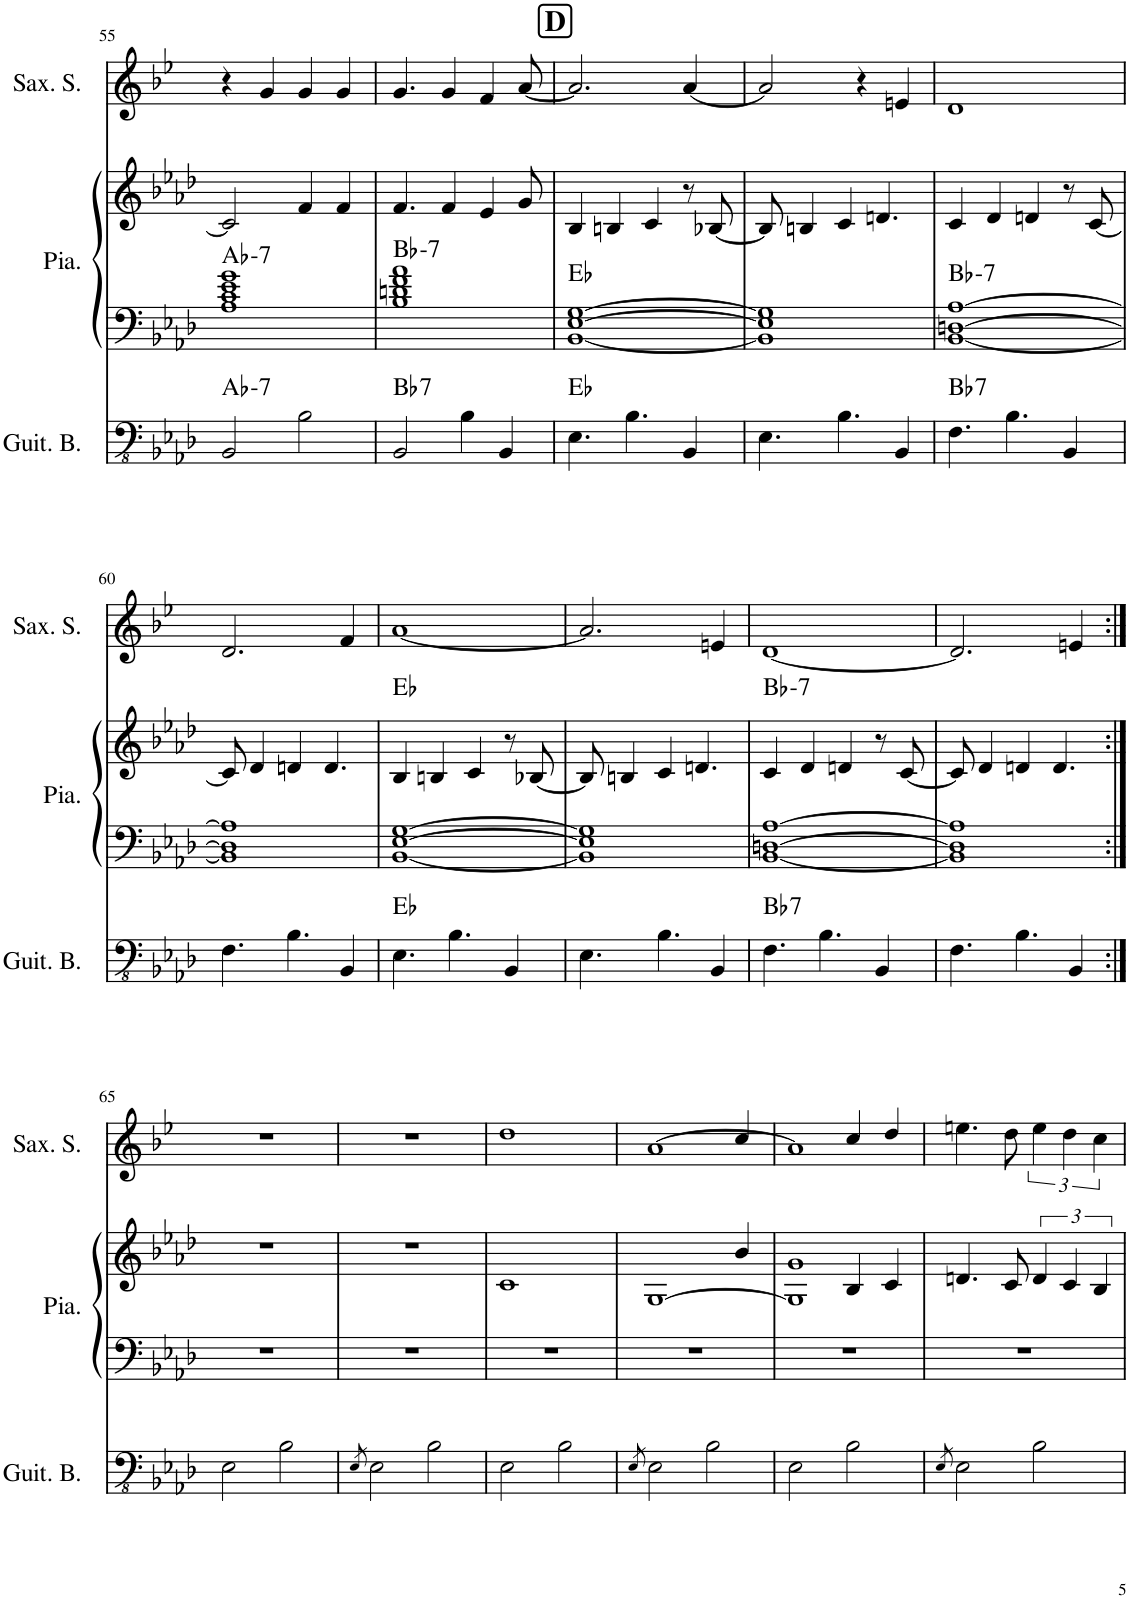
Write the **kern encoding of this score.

**kern	**harte	**kern	**kern	**harte	**kern
*part3	*part3	*part2	*part2	*part2	*part1
*staff4	*	*staff3	*staff2	*	*staff1
*I"Guitare basse	*	*I"Piano	*	*	*I"Saxophone soprano
*I'Guit. B.	*	*I'Pia.	*	*	*I'Sax. S.
!!LO:PB:g=z
*clefFv4	*	*clefF4	*clefG2	*	*clefG2
*	*	*	*	*	*Trd1c2
*k[b-e-a-d-]	*	*k[b-e-a-d-]	*k[b-e-a-d-]	*	*k[b-e-]
*M4/4	*	*M4/4	*M4/4	*	*M4/4
=55	=55	=55	=55	=55	=55
!	!LO:H:kt=7	!	!	!LO:H:kt=7	!
2BBB-/	Ab:min7	1A- 1c 1e- 1g	2c/]	Ab:min7	4r
.	.	.	.	.	4g/
2BB-\	.	.	4f/	.	4g/
.	.	.	4f/	.	4g/
=56	=56	=56	=56	=56	=56
!	!LO:H:kt=7	!	!	!LO:H:kt=7	!
2BBB-/	Bb:7	1B- 1dn 1f 1a-	4.f/	Bb:min7	4.g/
.	.	.	4f/	.	4g/
4BB-\	.	.	.	.	.
.	.	.	4e-/	.	4f/
4BBB-/	.	.	.	.	.
.	.	.	8g/	.	[8a/
!!LO:REH:place=s1:a:B:cj:fs=14:t=D
=57	=57	=57	=57	=57	=57
4.EE-\	Eb:maj	[1BB- [1E- [1G	4B-/	Eb:maj	2.a/]
.	.	.	4Bn/	.	.
4.BB-\	.	.	.	.	.
.	.	.	4c/	.	.
4BBB-/	.	.	8r	.	[4a/
.	.	.	[8B-X/	.	.
=58	=58	=58	=58	=58	=58
4.EE-\	.	1BB-] 1E-] 1G]	8B-/]	.	2a/]
.	.	.	4Bn/	.	.
4.BB-\	.	.	4c/	.	.
.	.	.	.	.	4r
.	.	.	4.dn/	.	.
4BBB-/	.	.	.	.	4en/
=59	=59	=59	=59	=59	=59
!	!LO:H:kt=7	!	!	!LO:H:kt=7	!
4.FF\	Bb:7	[1BB- [1Dn [1A-	4c/	Bb:min7	1d
.	.	.	4d-/	.	.
4.BB-\	.	.	.	.	.
.	.	.	4dn/	.	.
4BBB-/	.	.	8r	.	.
.	.	.	[8c/	.	.
!!LO:LB:g=z
=60	=60	=60	=60	=60	=60
4.FF\	.	1BB-] 1D] 1A-]	8c/]	.	2.d/
.	.	.	4d-/	.	.
4.BB-\	.	.	4dn/	.	.
.	.	.	4.d/	.	.
4BBB-/	.	.	.	.	4f/
=61	=61	=61	=61	=61	=61
4.EE-\	Eb:maj	[1BB- [1E- [1G	4B-/	Eb:maj	[1a
.	.	.	4Bn/	.	.
4.BB-\	.	.	.	.	.
.	.	.	4c/	.	.
4BBB-/	.	.	8r	.	.
.	.	.	[8B-X/	.	.
=62	=62	=62	=62	=62	=62
4.EE-\	.	1BB-] 1E-] 1G]	8B-/]	.	2.a/]
.	.	.	4Bn/	.	.
4.BB-\	.	.	4c/	.	.
.	.	.	4.dn/	.	.
4BBB-/	.	.	.	.	4en/
=63	=63	=63	=63	=63	=63
!	!LO:H:kt=7	!	!	!LO:H:kt=7	!
4.FF\	Bb:7	[1BB- [1Dn [1A-	4c/	Bb:min7	[1d
.	.	.	4d-/	.	.
4.BB-\	.	.	.	.	.
.	.	.	4dn/	.	.
4BBB-/	.	.	8r	.	.
.	.	.	[8c/	.	.
=64	=64	=64	=64	=64	=64
4.FF\	.	1BB-] 1D] 1A-]	8c/]	.	2.d/]
.	.	.	4d-/	.	.
4.BB-\	.	.	4dn/	.	.
.	.	.	4.d/	.	.
4BBB-/	.	.	.	.	4en/
!!LO:LB:g=z
=65:|!	=65:|!	=65:|!	=65:|!	=65:|!	=65:|!
2EE-\	.	1r	1r	.	1r
2BB-\	.	.	.	.	.
=66	=66	=66	=66	=66	=66
8qEE-/	.	.	.	.	.
2EE-\	.	1r	1r	.	1r
2BB-\	.	.	.	.	.
=67	=67	=67	=67	=67	=67
2EE-\	.	1r	1c	.	1dd
2BB-\	.	.	.	.	.
=68	=68	=68	=68	=68	=68
8qEE-/	.	.	.	.	.
*	*	*	*^	*	*^
2EE-\	.	1r	[1G	2.ryy	.	[1a	2.ryy
2BB-\	.	.	.	.	.	.	.
.	.	.	.	4b-/	.	.	4cc/
=69	=69	=69	=69	=69	=69	=69	=69
2EE-\	.	1r	1G] 1g	2ryy	.	1a]	2ryy
2BB-\	.	.	.	4B-/	.	.	4cc/
.	.	.	.	4c/	.	.	4dd/
*	*	*	*v	*v	*	*	*
*	*	*	*	*	*v	*v
=70	=70	=70	=70	=70	=70
8qEE-/	.	.	.	.	.
2EE-\	.	1r	4.dn/	.	4.een\
.	.	.	8c/	.	8dd\
2BB-\	.	.	6d/	.	6ee\
.	.	.	6c/	.	6dd\
.	.	.	6B-/	.	6cc\
=	=	=	=	=	=
*-	*-	*-	*-	*-	*-
